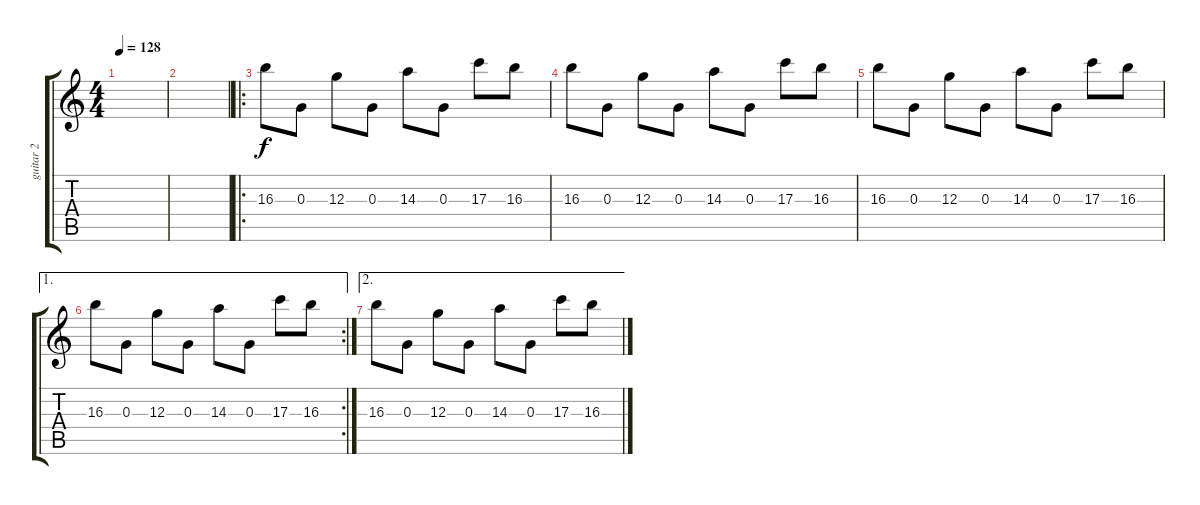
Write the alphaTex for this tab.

\track ("guitar 2" "guitar 2") {instrument distortionguitar}
\staff {score tabs}
\tuning (E4 B3 G3 D3 A2 E2) {hide}
\ts (4 4)
\tempo 128
\clef g2
\ks c
|
|
\ro
16.3.8{dy f} 0.3.8 12.3.8 0.3.8 14.3.8 0.3.8 17.3.8 16.3.8 |
16.3.8 0.3.8 12.3.8 0.3.8 14.3.8 0.3.8 17.3.8 16.3.8 |
16.3.8 0.3.8 12.3.8 0.3.8 14.3.8 0.3.8 17.3.8 16.3.8 |
\ae 1
\rc 2
16.3.8 0.3.8 12.3.8 0.3.8 14.3.8 0.3.8 17.3.8 16.3.8 |
\ae 2
16.3.8 0.3.8 12.3.8 0.3.8 14.3.8 0.3.8 17.3.8 16.3.8
